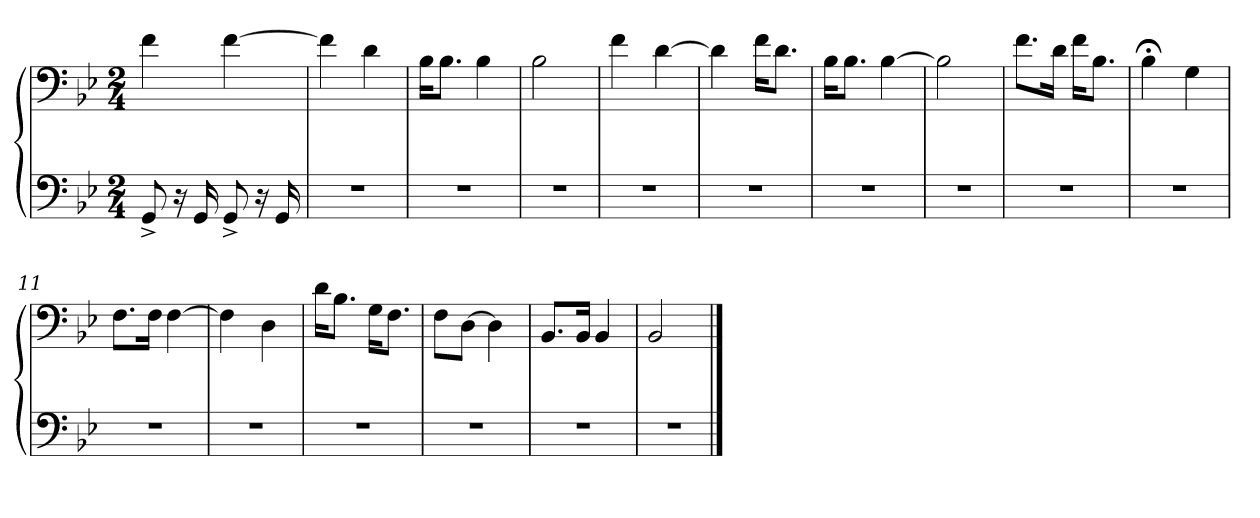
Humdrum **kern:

**kern	**kern
*part1	*part1
*staff2	*staff1
*clefF4	*clefF4
*k[b-e-]	*k[b-e-]
*M2/4	*M2/4
=1	=1
8GG^/	4f\
16r	.
16GG/	.
8GG^/	[4f\
16r	.
16GG/	.
=2	=2
2r	4f\]
.	4d\
=3	=3
2r	16B-\KL
.	8.B-\J
.	4B-\
=4	=4
2r	2B-\
=5	=5
2r	4f\
.	[4d\
=6	=6
2r	4d\]
.	16f\KL
.	8.d\J
=7	=7
2r	16B-\KL
.	8.B-\J
.	[4B-\
=8	=8
2r	2B-\]
=9	=9
2r	8.f\L
.	16d\Jk
.	16f\KL
.	8.B-\J
=10	=10
2r	4B-;<\
.	4G\
=11	=11
2r	8.F\L
.	16F\Jk
.	[4F\
=12	=12
2r	4F\]
.	4D\
=13	=13
2r	16d\KL
.	8.B-\J
.	16G\KL
.	8.F\J
=14	=14
2r	8F\L
.	[8D\J
.	4D\]
=15	=15
2r	8.BB-/L
.	16BB-/Jk
.	4BB-/
=16	=16
2r	2BB-/
==	==
*-	*-
